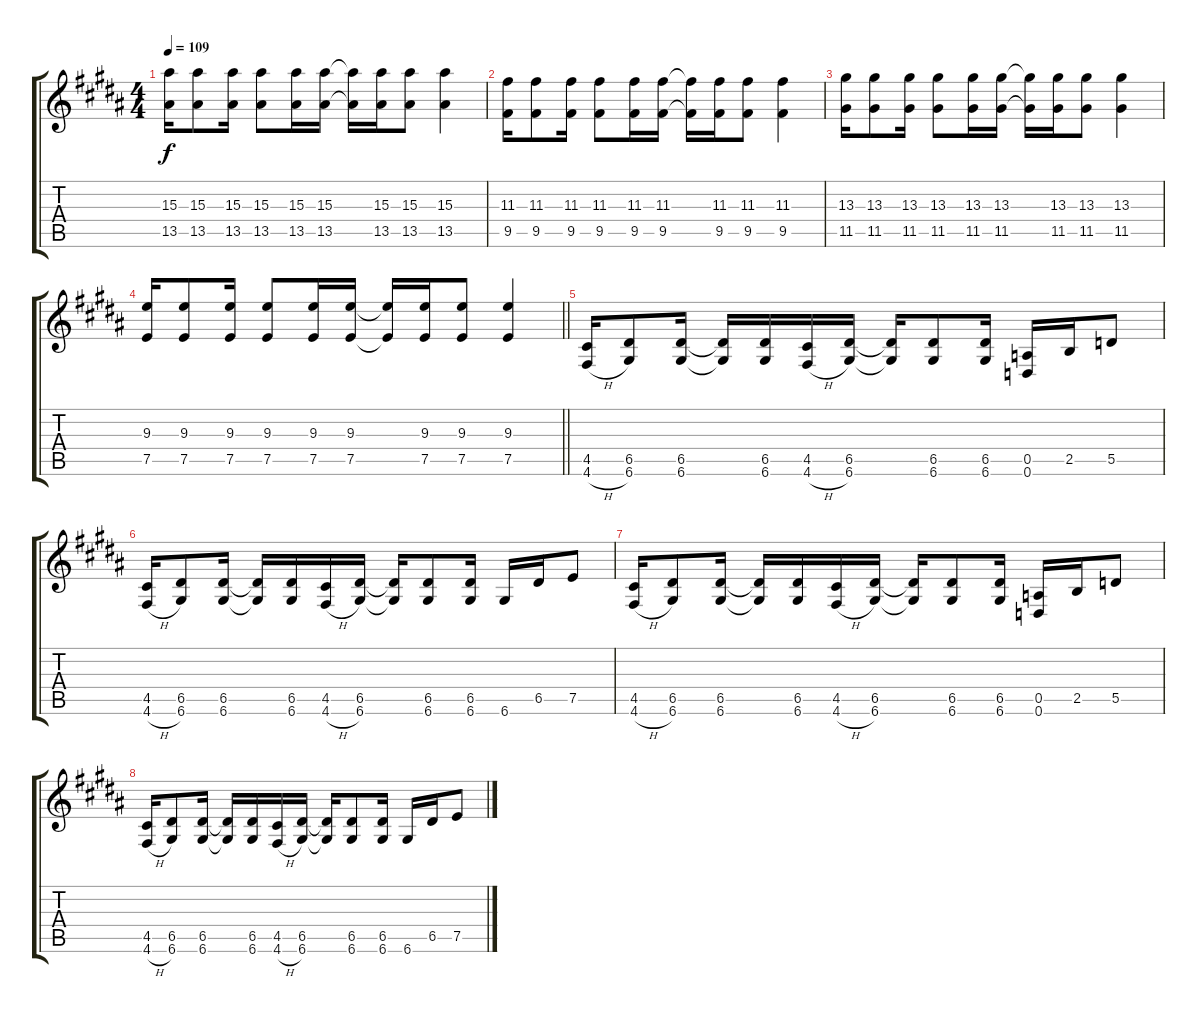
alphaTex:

\track "" {instrument distortionguitar}
\staff {score tabs}
\tuning (E4 B3 G3 D3 A2 D2) {hide}
\ts (4 4)
\tempo 109
\clef g2
\ks g#minor
(15.3 13.5).16{dy f} (15.3 13.5).8 (15.3 13.5).16 (15.3 13.5).8 (15.3 13.5).16 (15.3 13.5).16 (15.3{t} 13.5{t}).16 (15.3 13.5).16 (15.3 13.5).8 (15.3 13.5).4 |
(11.3 9.5).16 (11.3 9.5).8 (11.3 9.5).16 (11.3 9.5).8 (11.3 9.5).16 (11.3 9.5).16 (11.3{t} 9.5{t}).16 (11.3 9.5).16 (11.3 9.5).8 (11.3 9.5).4 |
(13.3 11.5).16 (13.3 11.5).8 (13.3 11.5).16 (13.3 11.5).8 (13.3 11.5).16 (13.3 11.5).16 (13.3{t} 11.5{t}).16 (13.3 11.5).16 (13.3 11.5).8 (13.3 11.5).4 |
\barLineRight lightlight
(9.3 7.5).16 (9.3 7.5).8 (9.3 7.5).16 (9.3 7.5).8 (9.3 7.5).16 (9.3 7.5).16 (9.3{t} 7.5{t}).16 (9.3 7.5).16 (9.3 7.5).8 (9.3 7.5).4 |
(4.5 4.6{h}).16{volume 14} (6.5 6.6).8 (6.5 6.6).16 (6.5{t} 6.6{t}).16 (6.5 6.6).16 (4.5 4.6{h}).16 (6.5 6.6).16 (6.5{t} 6.6{t}).16 (6.5 6.6).8 (6.5 6.6).16 (0.5 0.6).16 2.5.16 5.5.8 |
(4.5 4.6{h}).16 (6.5 6.6).8 (6.5 6.6).16 (6.5{t} 6.6{t}).16 (6.5 6.6).16 (4.5 4.6{h}).16 (6.5 6.6).16 (6.5{t} 6.6{t}).16 (6.5 6.6).8 (6.5 6.6).16 6.6.16 6.5.16 7.5.8 |
(4.5 4.6{h}).16 (6.5 6.6).8 (6.5 6.6).16 (6.5{t} 6.6{t}).16 (6.5 6.6).16 (4.5 4.6{h}).16 (6.5 6.6).16 (6.5{t} 6.6{t}).16 (6.5 6.6).8 (6.5 6.6).16 (0.5 0.6).16 2.5.16 5.5.8 |
(4.5 4.6{h}).16 (6.5 6.6).8 (6.5 6.6).16 (6.5{t} 6.6{t}).16 (6.5 6.6).16 (4.5 4.6{h}).16 (6.5 6.6).16 (6.5{t} 6.6{t}).16 (6.5 6.6).8 (6.5 6.6).16 6.6.16 6.5.16 7.5.8
